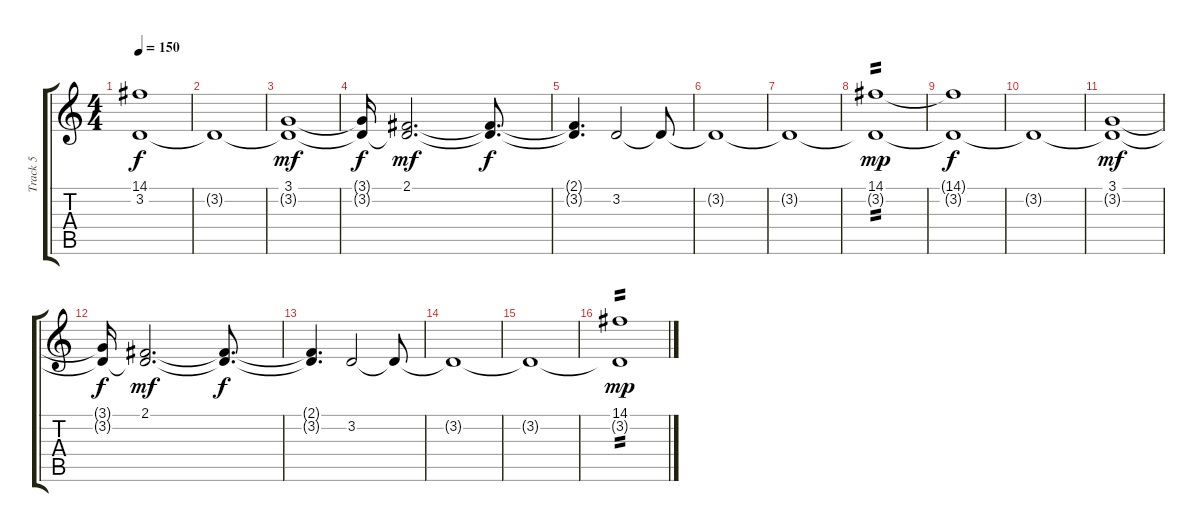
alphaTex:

\track ("Track 5" "Track 5") {instrument lead3calliope}
\staff {score tabs}
\tuning (E4 B3 G3 D3 A2 E2) {hide}
\ts (4 4)
\tempo 150
\clef g2
\ks c
(14.1{t} 3.2{t}).1{dy f} |
3.2{t}.1 |
(3.1 3.2{t}).1{dy mf} |
(3.1{t} 3.2{t}).16{dy f} (2.1 3.2{t}).2{d dy mf} (2.1{t} 3.2{t}).8{d dy f} |
(2.1{t} 3.2{t}).4{d} 3.2.2 3.2{t}.8 |
3.2{t}.1 |
3.2{t}.1 |
(14.1 3.2{t}).1{tp 2 dy mp} |
(14.1{t} 3.2{t}).1{dy f} |
3.2{t}.1 |
(3.1 3.2{t}).1{dy mf} |
(3.1{t} 3.2{t}).16{dy f} (2.1 3.2{t}).2{d dy mf} (2.1{t} 3.2{t}).8{d dy f} |
(2.1{t} 3.2{t}).4{d} 3.2.2 3.2{t}.8 |
3.2{t}.1 |
3.2{t}.1 |
(14.1 3.2{t}).1{tp 2 dy mp}
